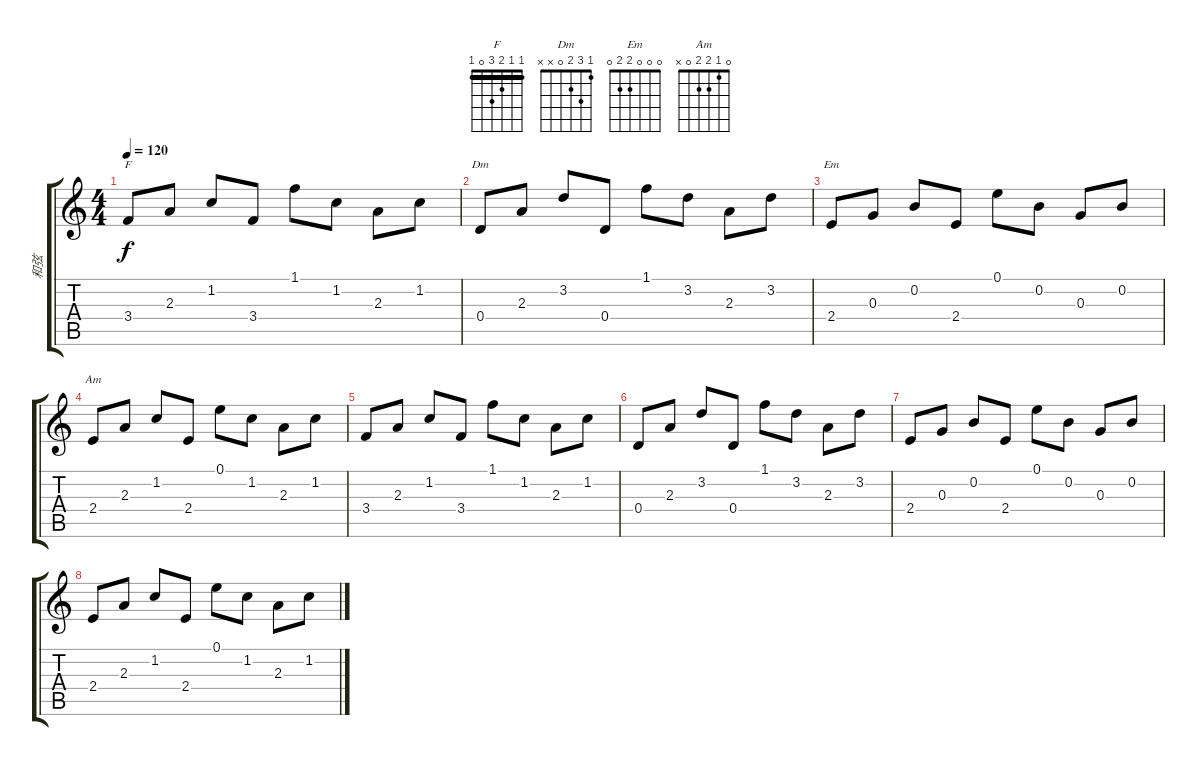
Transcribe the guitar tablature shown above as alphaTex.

\track ("和弦" "和弦") {instrument acousticguitarsteel}
\staff {score tabs}
\tuning (E4 B3 G3 D3 A2 E2) {hide}
\chord ("F" 1 1 2 3 0 1) {barre 1}
\chord ("Dm" 1 3 2 0 x x)
\chord ("Em" 0 0 0 2 2 0)
\chord ("Am" 0 1 2 2 0 x)
\ts (4 4)
\tempo 120
\clef g2
\ks c
3.4.8{ch "F" dy f} 2.3.8 1.2.8 3.4.8 1.1.8 1.2.8 2.3.8 1.2.8 |
0.4.8{ch "Dm"} 2.3.8 3.2.8 0.4.8 1.1.8 3.2.8 2.3.8 3.2.8 |
2.4.8{ch "Em"} 0.3.8 0.2.8 2.4.8 0.1.8 0.2.8 0.3.8 0.2.8 |
2.4.8{ch "Am"} 2.3.8 1.2.8 2.4.8 0.1.8 1.2.8 2.3.8 1.2.8 |
3.4.8 2.3.8 1.2.8 3.4.8 1.1.8 1.2.8 2.3.8 1.2.8 |
0.4.8 2.3.8 3.2.8 0.4.8 1.1.8 3.2.8 2.3.8 3.2.8 |
2.4.8 0.3.8 0.2.8 2.4.8 0.1.8 0.2.8 0.3.8 0.2.8 |
2.4.8 2.3.8 1.2.8 2.4.8 0.1.8 1.2.8 2.3.8 1.2.8
